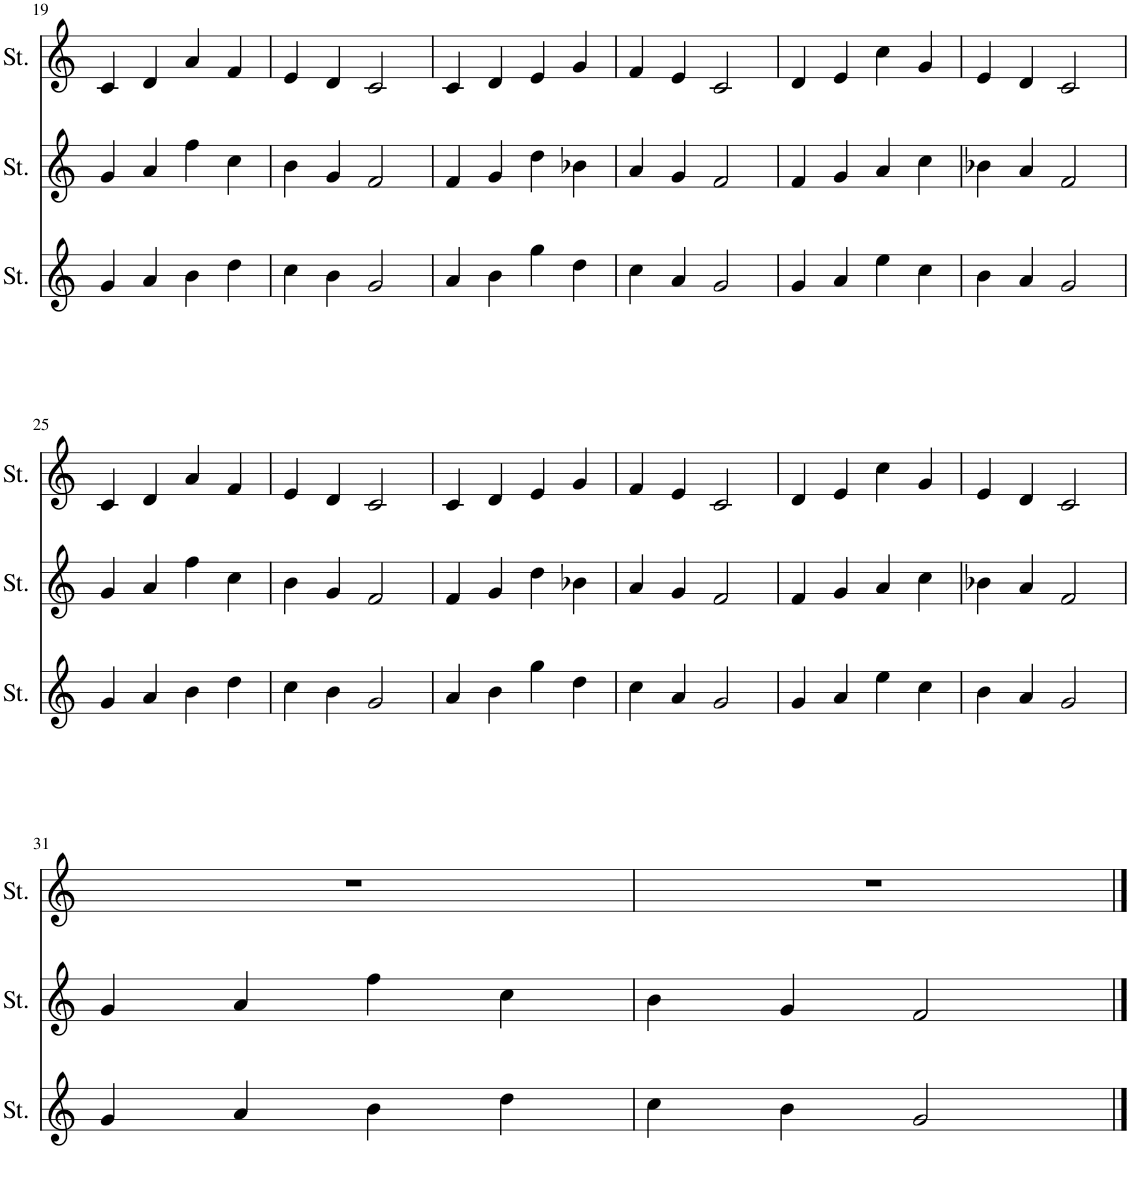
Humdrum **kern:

**kern	**kern	**kern
*part3	*part2	*part1
*staff3	*staff2	*staff1
*I"Stimme	*I"Stimme	*I"Stimme
*I'St.	*I'St.	*I'St.
!!LO:PB:g=z
*clefG2	*clefG2	*clefG2
*k[]	*k[]	*k[]
*M4/4	*M4/4	*M4/4
=19	=19	=19
4g/	4g/	4c/
4a/	4a/	4d/
4b\	4ff\	4a/
4dd\	4cc\	4f/
=20	=20	=20
4cc\	4b\	4e/
4b\	4g/	4d/
2g/	2f/	2c/
=21	=21	=21
4a/	4f/	4c/
4b\	4g/	4d/
4gg\	4dd\	4e/
4dd\	4b-X\	4g/
=22	=22	=22
4cc\	4a/	4f/
4a/	4g/	4e/
2g/	2f/	2c/
=23	=23	=23
4g/	4f/	4d/
4a/	4g/	4e/
4ee\	4a/	4cc\
4cc\	4cc\	4g/
=24	=24	=24
4b\	4b-X\	4e/
4a/	4a/	4d/
2g/	2f/	2c/
!!LO:LB:g=z
=25	=25	=25
4g/	4g/	4c/
4a/	4a/	4d/
4b\	4ff\	4a/
4dd\	4cc\	4f/
=26	=26	=26
4cc\	4b\	4e/
4b\	4g/	4d/
2g/	2f/	2c/
=27	=27	=27
4a/	4f/	4c/
4b\	4g/	4d/
4gg\	4dd\	4e/
4dd\	4b-X\	4g/
=28	=28	=28
4cc\	4a/	4f/
4a/	4g/	4e/
2g/	2f/	2c/
=29	=29	=29
4g/	4f/	4d/
4a/	4g/	4e/
4ee\	4a/	4cc\
4cc\	4cc\	4g/
=30	=30	=30
4b\	4b-X\	4e/
4a/	4a/	4d/
2g/	2f/	2c/
!!LO:LB:g=z
=31	=31	=31
4g/	4g/	1r
4a/	4a/	.
4b\	4ff\	.
4dd\	4cc\	.
=32	=32	=32
4cc\	4b\	1r
4b\	4g/	.
2g/	2f/	.
==	==	==
*-	*-	*-
